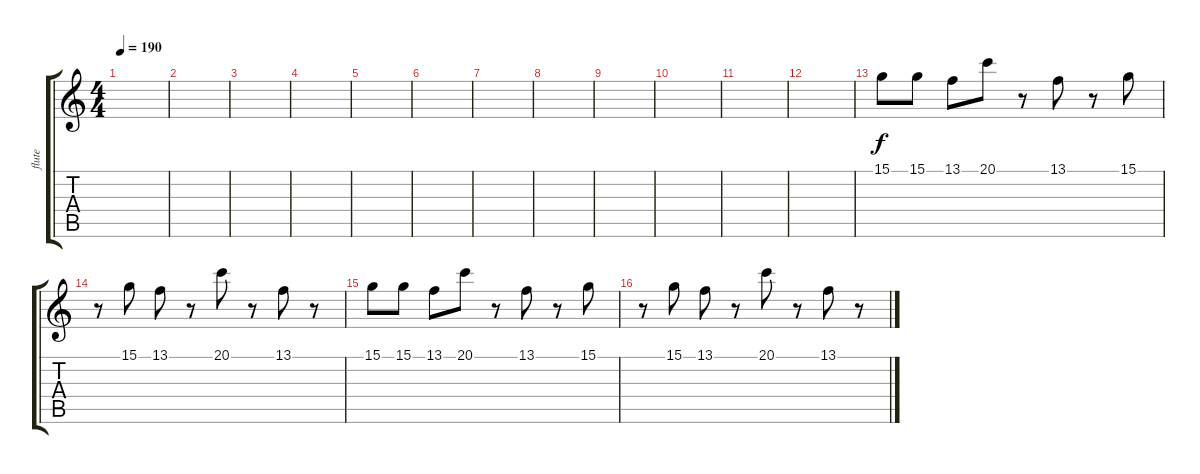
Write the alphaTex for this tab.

\track ("flute" "flute") {instrument flute}
\staff {score tabs}
\tuning (E4 B3 G3 D3 A2 E2) {hide}
\ts (4 4)
\tempo 190
\clef g2
\ks c
|
|
|
|
|
|
|
|
|
|
|
|
15.1.8 15.1.8 13.1.8 20.1.8 r.8 13.1.8 r.8 15.1.8 |
r.8 15.1.8 13.1.8 r.8 20.1.8 r.8 13.1.8 r.8 |
15.1.8 15.1.8 13.1.8 20.1.8 r.8 13.1.8 r.8 15.1.8 |
r.8 15.1.8 13.1.8 r.8 20.1.8 r.8 13.1.8 r.8
